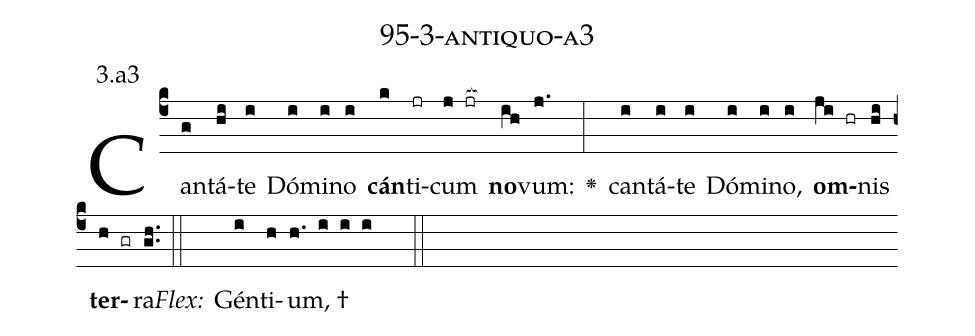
name: 95-3-antiquo-a3;
annotation: 3.a3;
%%
(c4)Can(g)tá(hi)te(i) Dó(i)mi(i)no(i) <b>cán</b>(k)ti(jr)cum(j jr[ocb:1{]) <b>no</b>(ih[ocb:0}])vum:(j.) <v>\greheightstar</v>(:) can(i)tá(i)te(i) Dó(i)mi(i)no,(i) <b>om</b>(ji hr)nis(hi) <b>ter</b>(h gr)ra.(gh..) (::)
<i>Flex:</i>()  Gén(i)ti(h)um, †(h. i i i  ::)

%E(i) u(i) o(ji) u(hi) a(h) e.(gh..) (::)
